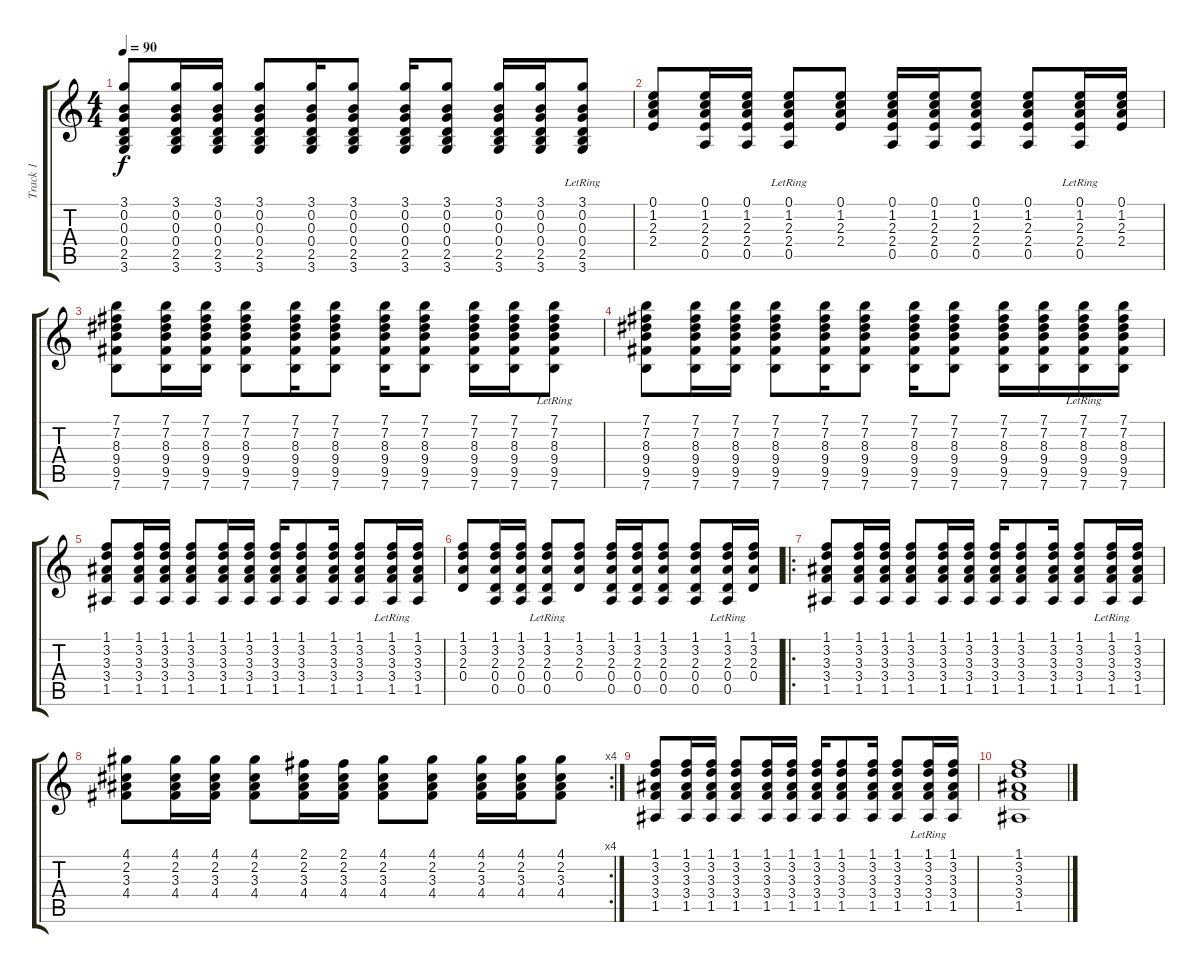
\track ("Track 1" "Track 1") {instrument acousticguitarsteel}
\staff {score tabs}
\tuning (E4 B3 G3 D3 A2 E2) {hide}
\ts (4 4)
\tempo 90
\clef g2
\ks c
(3.1 0.2 0.3 0.4 2.5 3.6).8{dy f} (3.1 0.2 0.3 0.4 2.5 3.6).16 (3.1 0.2 0.3 0.4 2.5 3.6).16 (3.1 0.2 0.3 0.4 2.5 3.6).8 (3.1 0.2 0.3 0.4 2.5 3.6).16 (3.1 0.2 0.3 0.4 2.5 3.6).8 (3.1 0.2 0.3 0.4 2.5 3.6).16 (3.1 0.2 0.3 0.4 2.5 3.6).8 (3.1 0.2 0.3 0.4 2.5 3.6).16 (3.1 0.2 0.3 0.4 2.5 3.6).16 (3.1{lr} 0.2{lr} 0.3{lr} 0.4{lr} 2.5{lr} 3.6{lr}).8 |
(0.1 1.2 2.3 2.4).8 (0.1 1.2 2.3 2.4 0.5).16 (0.1 1.2 2.3 2.4 0.5).16 (0.1 1.2 2.3 2.4 0.5{lr}).8 (0.1 1.2 2.3 2.4).8 (0.1 1.2 2.3 2.4 0.5).16 (0.1 1.2 2.3 2.4 0.5).16 (0.1 1.2 2.3 2.4 0.5).8 (0.1 1.2 2.3 2.4 0.5).8 (0.1 1.2 2.3 2.4 0.5{lr}).16 (0.1 1.2 2.3 2.4).16 |
(7.1 7.2 8.3 9.4 9.5 7.6).8 (7.1 7.2 8.3 9.4 9.5 7.6).16 (7.1 7.2 8.3 9.4 9.5 7.6).16 (7.1 7.2 8.3 9.4 9.5 7.6).8 (7.1 7.2 8.3 9.4 9.5 7.6).16 (7.1 7.2 8.3 9.4 9.5 7.6).8 (7.1 7.2 8.3 9.4 9.5 7.6).16 (7.1 7.2 8.3 9.4 9.5 7.6).8 (7.1 7.2 8.3 9.4 9.5 7.6).16 (7.1 7.2 8.3 9.4 9.5 7.6).16 (7.1{lr} 7.2{lr} 8.3{lr} 9.4{lr} 9.5{lr} 7.6).8 |
(7.1 7.2 8.3 9.4 9.5 7.6).8 (7.1 7.2 8.3 9.4 9.5 7.6).16 (7.1 7.2 8.3 9.4 9.5 7.6).16 (7.1 7.2 8.3 9.4 9.5 7.6).8 (7.1 7.2 8.3 9.4 9.5 7.6).16 (7.1 7.2 8.3 9.4 9.5 7.6).8 (7.1 7.2 8.3 9.4 9.5 7.6).16 (7.1 7.2 8.3 9.4 9.5 7.6).8 (7.1 7.2 8.3 9.4 9.5 7.6).16 (7.1 7.2 8.3 9.4 9.5 7.6).16 (7.1{lr} 7.2{lr} 8.3{lr} 9.4{lr} 9.5{lr} 7.6).16 (7.1 7.2 8.3 9.4 9.5 7.6).16 |
(1.1 3.2 3.3 3.4 1.5).8 (1.1 3.2 3.3 3.4 1.5).16 (1.1 3.2 3.3 3.4 1.5).16 (1.1 3.2 3.3 3.4 1.5).8 (1.1 3.2 3.3 3.4 1.5).16 (1.1 3.2 3.3 3.4 1.5).16 (1.1 3.2 3.3 3.4 1.5).16 (1.1 3.2 3.3 3.4 1.5).8 (1.1 3.2 3.3 3.4 1.5).16 (1.1 3.2 3.3 3.4 1.5).8 (1.1{lr} 3.2{lr} 3.3{lr} 3.4{lr} 1.5{lr}).16 (1.1 3.2 3.3 3.4 1.5).16 |
(1.1 3.2 2.3 0.4).8 (1.1 3.2 2.3 0.4 0.5).16 (1.1 3.2 2.3 0.4 0.5).16 (1.1 3.2 2.3 0.4 0.5{lr}).8 (1.1 3.2 2.3 0.4).8 (1.1 3.2 2.3 0.4 0.5).16 (1.1 3.2 2.3 0.4 0.5).16 (1.1 3.2 2.3 0.4 0.5).8 (1.1 3.2 2.3 0.4 0.5).8 (1.1 3.2 2.3 0.4 0.5{lr}).16 (1.1 3.2 2.3 0.4).16 |
\ro
(1.1 3.2 3.3 3.4 1.5).8 (1.1 3.2 3.3 3.4 1.5).16 (1.1 3.2 3.3 3.4 1.5).16 (1.1 3.2 3.3 3.4 1.5).8 (1.1 3.2 3.3 3.4 1.5).16 (1.1 3.2 3.3 3.4 1.5).16 (1.1 3.2 3.3 3.4 1.5).16 (1.1 3.2 3.3 3.4 1.5).8 (1.1 3.2 3.3 3.4 1.5).16 (1.1 3.2 3.3 3.4 1.5).8 (1.1{lr} 3.2{lr} 3.3{lr} 3.4{lr} 1.5{lr}).16 (1.1 3.2 3.3 3.4 1.5).16 |
\rc 4
(4.1 2.2 3.3 4.4).8 (4.1 2.2 3.3 4.4).16 (4.1 2.2 3.3 4.4).16 (4.1 2.2 3.3 4.4).8 (2.1 2.2 3.3 4.4).16 (2.1 2.2 3.3 4.4).16 (4.1 2.2 3.3 4.4).8 (4.1 2.2 3.3 4.4).8 (4.1 2.2 3.3 4.4).16 (4.1 2.2 3.3 4.4).16 (4.1 2.2 3.3 4.4).8 |
(1.1 3.2 3.3 3.4 1.5).8 (1.1 3.2 3.3 3.4 1.5).16 (1.1 3.2 3.3 3.4 1.5).16 (1.1 3.2 3.3 3.4 1.5).8 (1.1 3.2 3.3 3.4 1.5).16 (1.1 3.2 3.3 3.4 1.5).16 (1.1 3.2 3.3 3.4 1.5).16 (1.1 3.2 3.3 3.4 1.5).8 (1.1 3.2 3.3 3.4 1.5).16 (1.1 3.2 3.3 3.4 1.5).8 (1.1{lr} 3.2{lr} 3.3{lr} 3.4{lr} 1.5{lr}).16 (1.1 3.2 3.3 3.4 1.5).16 |
(1.1 3.2 3.3 3.4 1.5).1
